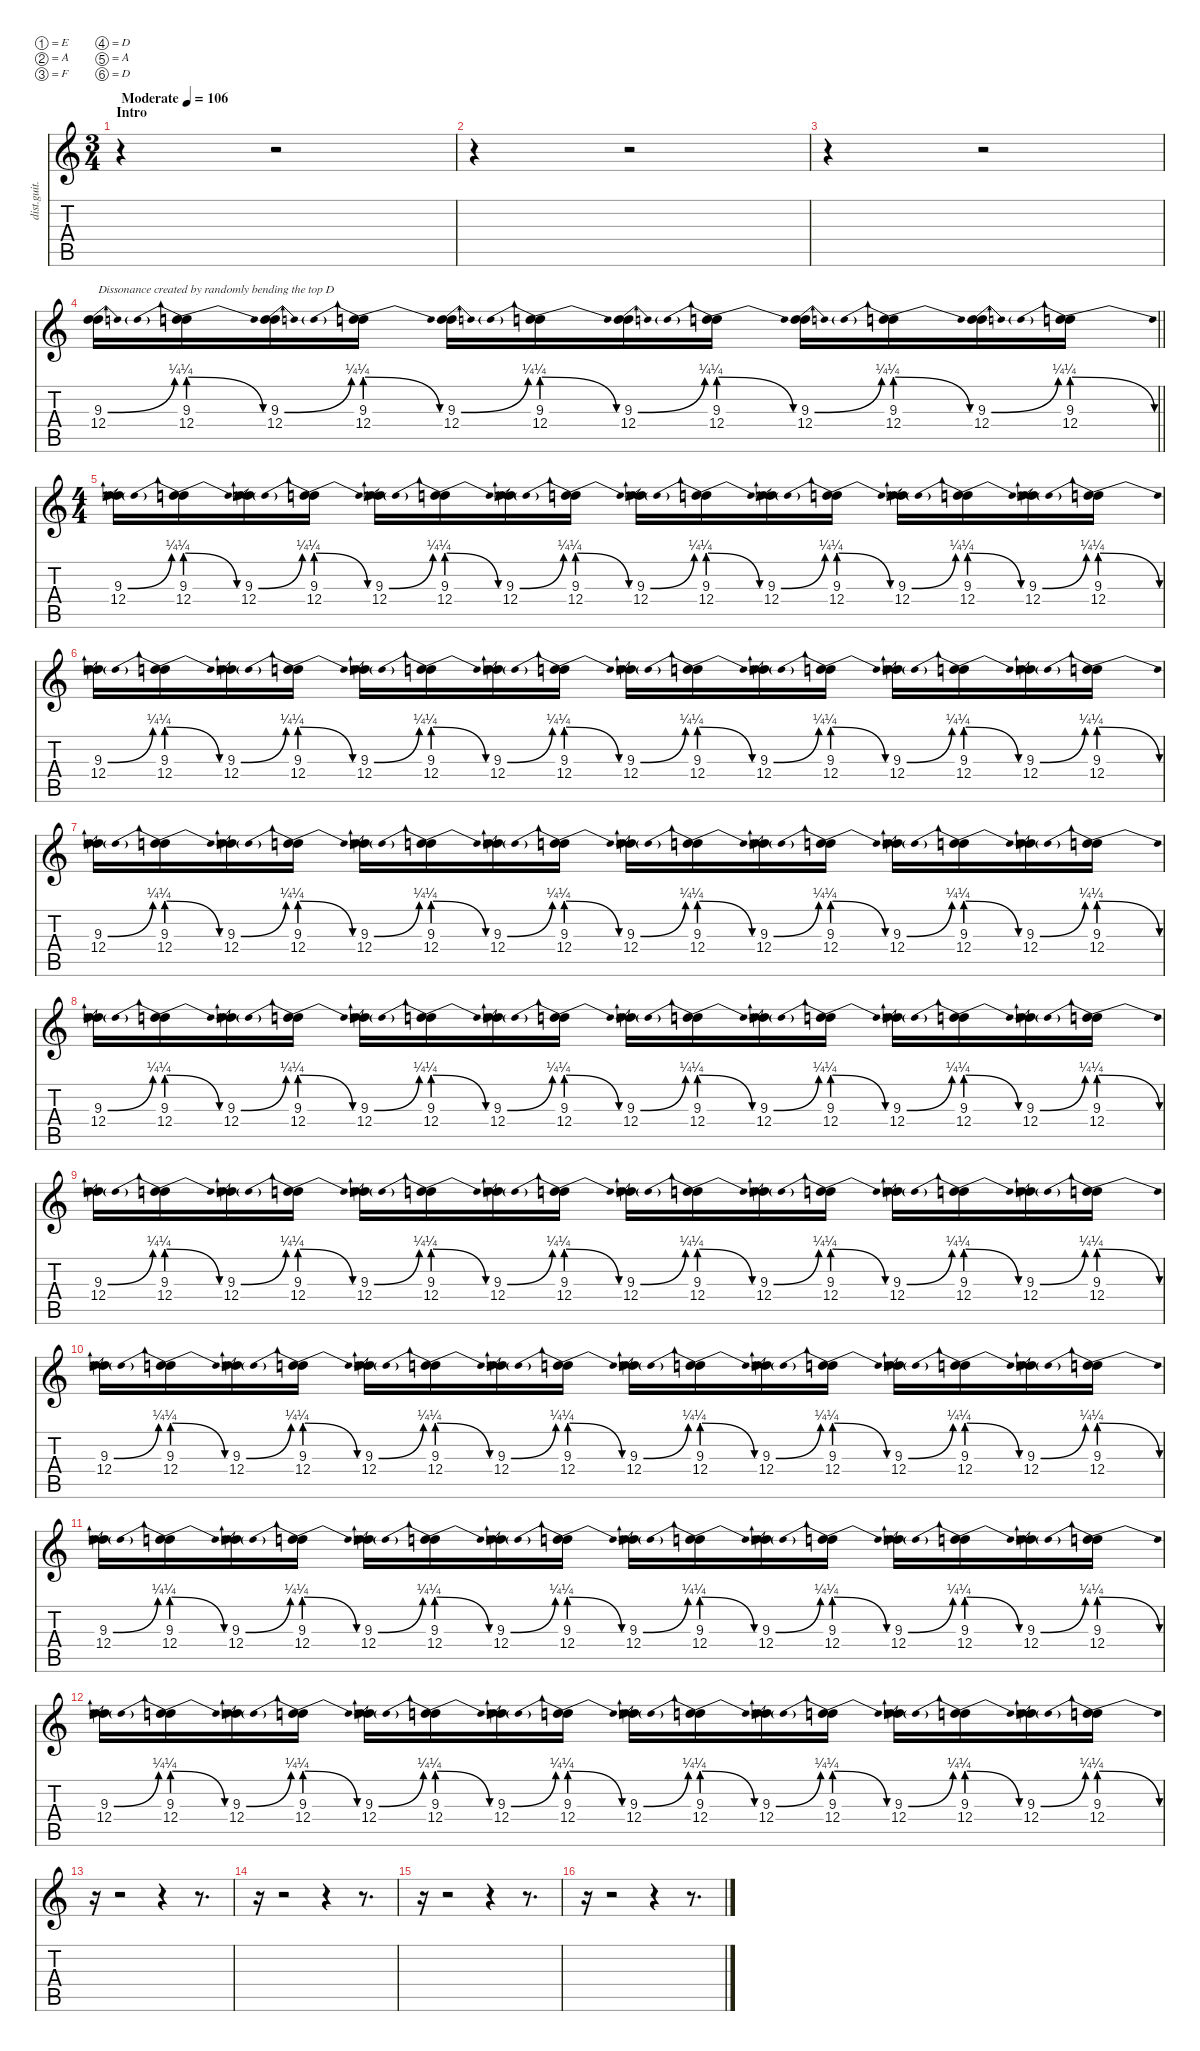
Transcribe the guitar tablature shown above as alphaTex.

\defaultSystemsLayout 4
\hideDynamics
\bracketExtendMode nobrackets
\otherSystemsTrackNameOrientation horizontal
\track ("Track 3" "dist.guit.") {instrument distortionguitar}
\staff {score tabs}
\tuning (E4 A3 F3 D3 A2 D2)
\ts (3 4)
\beaming (8 2 2 2)
\section ("" "Intro")
\tempo (106 "Moderate")
\clef g2
\ks c
r.4{dy f instrument distortionguitar beam Down} r.2{beam Down} |
r.4{beam Down} r.2{beam Down} |
r.4{beam Down} r.2{beam Down} |
\barLineRight lightlight
(9.3{be (bend 0 0 15 1)} 12.4).16{txt "Dissonance created by randomly bending the top D" beam Down} (9.3{be (prebendrelease 0 1 30 0)} 12.4).16{beam Down} (9.3{be (bend 0 0 15 1)} 12.4).16{beam Down} (9.3{be (prebendrelease 0 1 30 0)} 12.4).16{beam Down} (9.3{be (bend 0 0 15 1)} 12.4).16{beam Down} (9.3{be (prebendrelease 0 1 30 0)} 12.4).16{beam Down} (9.3{be (bend 0 0 15 1)} 12.4).16{beam Down} (9.3{be (prebendrelease 0 1 30 0)} 12.4).16{beam Down} (9.3{be (bend 0 0 15 1)} 12.4).16{beam Down} (9.3{be (prebendrelease 0 1 30 0)} 12.4).16{beam Down} (9.3{be (bend 0 0 15 1)} 12.4).16{beam Down} (9.3{be (prebendrelease 0 1 30 0)} 12.4).16{beam Down} |
\ts (4 4)
\beaming (8 2 2 2 2)
\section ("" "")
(9.3{be (bend 0 0 15 1)} 12.4).16{beam Down} (9.3{be (prebendrelease 0 1 30 0)} 12.4).16{beam Down} (9.3{be (bend 0 0 15 1)} 12.4).16{beam Down} (9.3{be (prebendrelease 0 1 30 0)} 12.4).16{beam Down} (9.3{be (bend 0 0 15 1)} 12.4).16{beam Down} (9.3{be (prebendrelease 0 1 30 0)} 12.4).16{beam Down} (9.3{be (bend 0 0 15 1)} 12.4).16{beam Down} (9.3{be (prebendrelease 0 1 30 0)} 12.4).16{beam Down} (9.3{be (bend 0 0 15 1)} 12.4).16{beam Down} (9.3{be (prebendrelease 0 1 30 0)} 12.4).16{beam Down} (9.3{be (bend 0 0 15 1)} 12.4).16{beam Down} (9.3{be (prebendrelease 0 1 30 0)} 12.4).16{beam Down} (9.3{be (bend 0 0 15 1)} 12.4).16{beam Down} (9.3{be (prebendrelease 0 1 30 0)} 12.4).16{beam Down} (9.3{be (bend 0 0 15 1)} 12.4).16{beam Down} (9.3{be (prebendrelease 0 1 30 0)} 12.4).16{beam Down} |
(9.3{be (bend 0 0 15 1)} 12.4).16{beam Down} (9.3{be (prebendrelease 0 1 30 0)} 12.4).16{beam Down} (9.3{be (bend 0 0 15 1)} 12.4).16{beam Down} (9.3{be (prebendrelease 0 1 30 0)} 12.4).16{beam Down} (9.3{be (bend 0 0 15 1)} 12.4).16{beam Down} (9.3{be (prebendrelease 0 1 30 0)} 12.4).16{beam Down} (9.3{be (bend 0 0 15 1)} 12.4).16{beam Down} (9.3{be (prebendrelease 0 1 30 0)} 12.4).16{beam Down} (9.3{be (bend 0 0 15 1)} 12.4).16{beam Down} (9.3{be (prebendrelease 0 1 30 0)} 12.4).16{beam Down} (9.3{be (bend 0 0 15 1)} 12.4).16{beam Down} (9.3{be (prebendrelease 0 1 30 0)} 12.4).16{beam Down} (9.3{be (bend 0 0 15 1)} 12.4).16{beam Down} (9.3{be (prebendrelease 0 1 30 0)} 12.4).16{beam Down} (9.3{be (bend 0 0 15 1)} 12.4).16{beam Down} (9.3{be (prebendrelease 0 1 30 0)} 12.4).16{beam Down} |
(9.3{be (bend 0 0 15 1)} 12.4).16{beam Down} (9.3{be (prebendrelease 0 1 30 0)} 12.4).16{beam Down} (9.3{be (bend 0 0 15 1)} 12.4).16{beam Down} (9.3{be (prebendrelease 0 1 30 0)} 12.4).16{beam Down} (9.3{be (bend 0 0 15 1)} 12.4).16{beam Down} (9.3{be (prebendrelease 0 1 30 0)} 12.4).16{beam Down} (9.3{be (bend 0 0 15 1)} 12.4).16{beam Down} (9.3{be (prebendrelease 0 1 30 0)} 12.4).16{beam Down} (9.3{be (bend 0 0 15 1)} 12.4).16{beam Down} (9.3{be (prebendrelease 0 1 30 0)} 12.4).16{beam Down} (9.3{be (bend 0 0 15 1)} 12.4).16{beam Down} (9.3{be (prebendrelease 0 1 30 0)} 12.4).16{beam Down} (9.3{be (bend 0 0 15 1)} 12.4).16{beam Down} (9.3{be (prebendrelease 0 1 30 0)} 12.4).16{beam Down} (9.3{be (bend 0 0 15 1)} 12.4).16{beam Down} (9.3{be (prebendrelease 0 1 30 0)} 12.4).16{beam Down} |
(9.3{be (bend 0 0 15 1)} 12.4).16{beam Down} (9.3{be (prebendrelease 0 1 30 0)} 12.4).16{beam Down} (9.3{be (bend 0 0 15 1)} 12.4).16{beam Down} (9.3{be (prebendrelease 0 1 30 0)} 12.4).16{beam Down} (9.3{be (bend 0 0 15 1)} 12.4).16{beam Down} (9.3{be (prebendrelease 0 1 30 0)} 12.4).16{beam Down} (9.3{be (bend 0 0 15 1)} 12.4).16{beam Down} (9.3{be (prebendrelease 0 1 30 0)} 12.4).16{beam Down} (9.3{be (bend 0 0 15 1)} 12.4).16{beam Down} (9.3{be (prebendrelease 0 1 30 0)} 12.4).16{beam Down} (9.3{be (bend 0 0 15 1)} 12.4).16{beam Down} (9.3{be (prebendrelease 0 1 30 0)} 12.4).16{beam Down} (9.3{be (bend 0 0 15 1)} 12.4).16{beam Down} (9.3{be (prebendrelease 0 1 30 0)} 12.4).16{beam Down} (9.3{be (bend 0 0 15 1)} 12.4).16{beam Down} (9.3{be (prebendrelease 0 1 30 0)} 12.4).16{beam Down} |
(9.3{be (bend 0 0 15 1)} 12.4).16{beam Down} (9.3{be (prebendrelease 0 1 30 0)} 12.4).16{beam Down} (9.3{be (bend 0 0 15 1)} 12.4).16{beam Down} (9.3{be (prebendrelease 0 1 30 0)} 12.4).16{beam Down} (9.3{be (bend 0 0 15 1)} 12.4).16{beam Down} (9.3{be (prebendrelease 0 1 30 0)} 12.4).16{beam Down} (9.3{be (bend 0 0 15 1)} 12.4).16{beam Down} (9.3{be (prebendrelease 0 1 30 0)} 12.4).16{beam Down} (9.3{be (bend 0 0 15 1)} 12.4).16{beam Down} (9.3{be (prebendrelease 0 1 30 0)} 12.4).16{beam Down} (9.3{be (bend 0 0 15 1)} 12.4).16{beam Down} (9.3{be (prebendrelease 0 1 30 0)} 12.4).16{beam Down} (9.3{be (bend 0 0 15 1)} 12.4).16{beam Down} (9.3{be (prebendrelease 0 1 30 0)} 12.4).16{beam Down} (9.3{be (bend 0 0 15 1)} 12.4).16{beam Down} (9.3{be (prebendrelease 0 1 30 0)} 12.4).16{beam Down} |
(9.3{be (bend 0 0 15 1)} 12.4).16{beam Down} (9.3{be (prebendrelease 0 1 30 0)} 12.4).16{beam Down} (9.3{be (bend 0 0 15 1)} 12.4).16{beam Down} (9.3{be (prebendrelease 0 1 30 0)} 12.4).16{beam Down} (9.3{be (bend 0 0 15 1)} 12.4).16{beam Down} (9.3{be (prebendrelease 0 1 30 0)} 12.4).16{beam Down} (9.3{be (bend 0 0 15 1)} 12.4).16{beam Down} (9.3{be (prebendrelease 0 1 30 0)} 12.4).16{beam Down} (9.3{be (bend 0 0 15 1)} 12.4).16{beam Down} (9.3{be (prebendrelease 0 1 30 0)} 12.4).16{beam Down} (9.3{be (bend 0 0 15 1)} 12.4).16{beam Down} (9.3{be (prebendrelease 0 1 30 0)} 12.4).16{beam Down} (9.3{be (bend 0 0 15 1)} 12.4).16{beam Down} (9.3{be (prebendrelease 0 1 30 0)} 12.4).16{beam Down} (9.3{be (bend 0 0 15 1)} 12.4).16{beam Down} (9.3{be (prebendrelease 0 1 30 0)} 12.4).16{beam Down} |
(9.3{be (bend 0 0 15 1)} 12.4).16{beam Down} (9.3{be (prebendrelease 0 1 30 0)} 12.4).16{beam Down} (9.3{be (bend 0 0 15 1)} 12.4).16{beam Down} (9.3{be (prebendrelease 0 1 30 0)} 12.4).16{beam Down} (9.3{be (bend 0 0 15 1)} 12.4).16{beam Down} (9.3{be (prebendrelease 0 1 30 0)} 12.4).16{beam Down} (9.3{be (bend 0 0 15 1)} 12.4).16{beam Down} (9.3{be (prebendrelease 0 1 30 0)} 12.4).16{beam Down} (9.3{be (bend 0 0 15 1)} 12.4).16{beam Down} (9.3{be (prebendrelease 0 1 30 0)} 12.4).16{beam Down} (9.3{be (bend 0 0 15 1)} 12.4).16{beam Down} (9.3{be (prebendrelease 0 1 30 0)} 12.4).16{beam Down} (9.3{be (bend 0 0 15 1)} 12.4).16{beam Down} (9.3{be (prebendrelease 0 1 30 0)} 12.4).16{beam Down} (9.3{be (bend 0 0 15 1)} 12.4).16{beam Down} (9.3{be (prebendrelease 0 1 30 0)} 12.4).16{beam Down} |
(9.3{be (bend 0 0 15 1)} 12.4).16{beam Down} (9.3{be (prebendrelease 0 1 30 0)} 12.4).16{beam Down} (9.3{be (bend 0 0 15 1)} 12.4).16{beam Down} (9.3{be (prebendrelease 0 1 30 0)} 12.4).16{beam Down} (9.3{be (bend 0 0 15 1)} 12.4).16{beam Down} (9.3{be (prebendrelease 0 1 30 0)} 12.4).16{beam Down} (9.3{be (bend 0 0 15 1)} 12.4).16{beam Down} (9.3{be (prebendrelease 0 1 30 0)} 12.4).16{beam Down} (9.3{be (bend 0 0 15 1)} 12.4).16{beam Down} (9.3{be (prebendrelease 0 1 30 0)} 12.4).16{beam Down} (9.3{be (bend 0 0 15 1)} 12.4).16{beam Down} (9.3{be (prebendrelease 0 1 30 0)} 12.4).16{beam Down} (9.3{be (bend 0 0 15 1)} 12.4).16{beam Down} (9.3{be (prebendrelease 0 1 30 0)} 12.4).16{beam Down} (9.3{be (bend 0 0 15 1)} 12.4).16{beam Down} (9.3{be (prebendrelease 0 1 30 0)} 12.4).16{beam Down} |
r.16{beam Down} r.2{beam Down} r.4{beam Down} r.8{d beam Down} |
r.16{beam Down} r.2{beam Down} r.4{beam Down} r.8{d beam Down} |
r.16{beam Down} r.2{beam Down} r.4{beam Down} r.8{d beam Down} |
r.16{beam Down} r.2{beam Down} r.4{beam Down} r.8{d beam Down}
